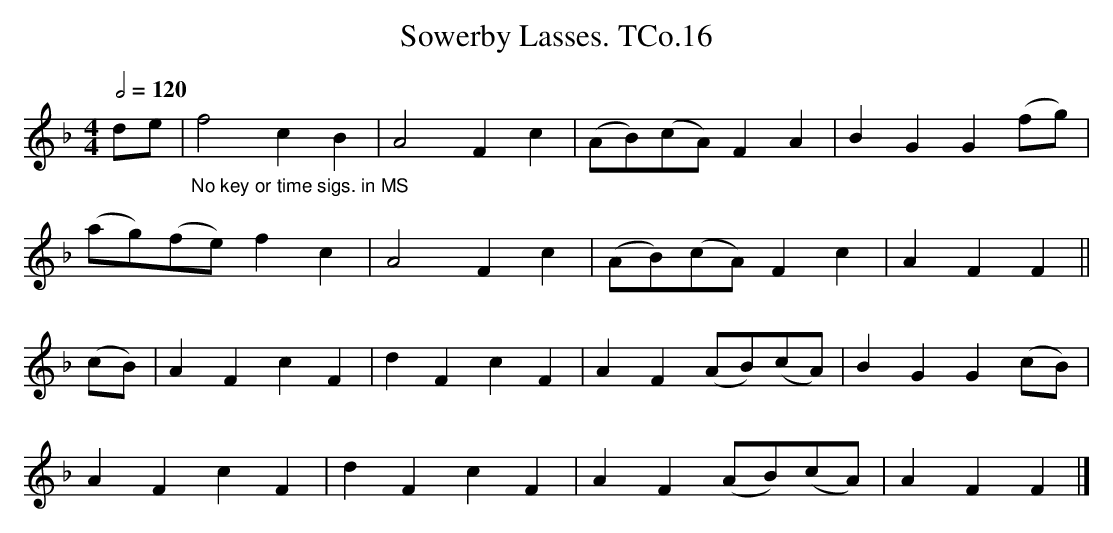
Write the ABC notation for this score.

X:1
T:Sowerby Lasses. TCo.16
M:4/4
L:1/8
Q:1/2=120
K:F
de|"_No key or time sigs. in MS"f4 c2 B2|A4 F2 c2|(AB)(cA) F2 A2|B2 G2 G2 (fg)|
(ag)(fe) f2 c2|A4 F2 c2|(AB)(cA) F2 c2|A2 F2 F2||
(cB)|A2 F2 c2 F2|d2 F2 c2 F2|A2 F2 (AB)(cA)|B2 G2 G2 (cB)|
A2 F2 c2 F2|d2 F2 c2 F2|A2 F2 (AB)(cA)|A2 F2 F2|]
